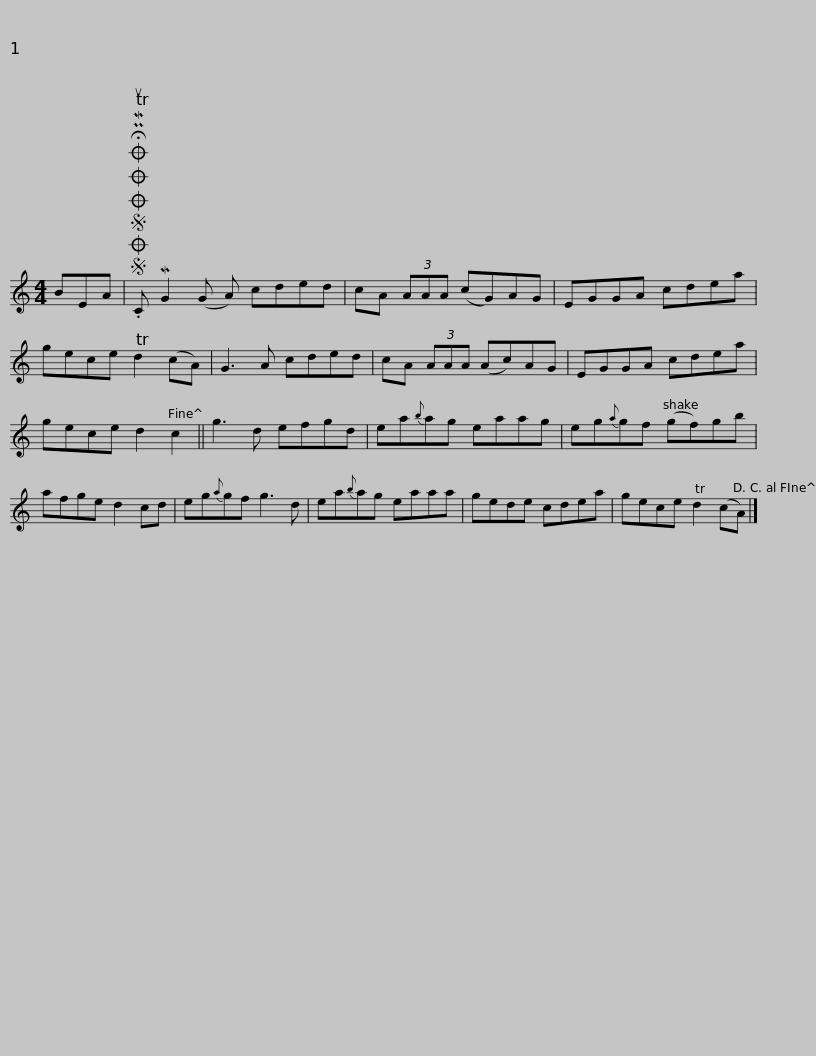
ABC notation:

X:1
L:1/8
M:4/4
I:linebreak $
K:C
V:1 treble
V:1
 BEA |SOSOOO .!fermata!PMTuC MG2 (G A) cded | cA (3AAA (cG)AG | EGGA cdea | gece Td2 (cA) | %5
 G3 A cded |$ cA (3AAA (Ac)AG | EGGA cdea | gece d2 c2 || g3 d efgd | %10
 ea{b}ag eaag |$ eg{a}gf (gf)gb | afge d2 cd | eg{a}gf g3 d | ea{b}ag eaaa | %15
 gede cdea |$ gece Td2 (cA) |] %17
